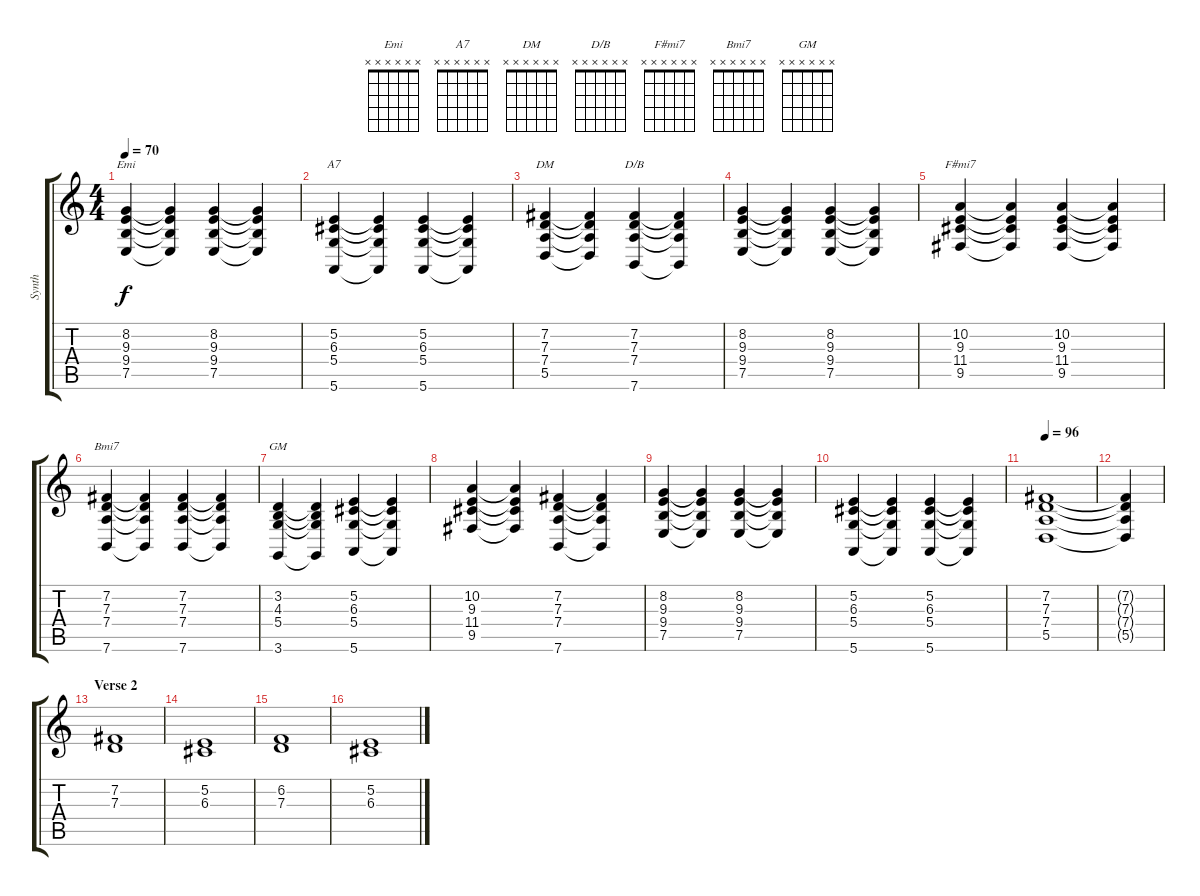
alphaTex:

\track ("Synth" "Synth") {instrument pad2warm}
\staff {score tabs}
\tuning (E4 B3 G3 D3 A2 E2) {hide}
\chord ("Emi" x x x x x x)
\chord ("A7" x x x x x x)
\chord ("DM" x x x x x x)
\chord ("D/B" x x x x x x)
\chord ("F#mi7" x x x x x x)
\chord ("Bmi7" x x x x x x)
\chord ("GM" x x x x x x)
\ts (4 4)
\tempo 70
\clef g2
\ks c
(8.2 9.3 9.4 7.5).4{ch "Emi" dy f} (8.2{t} 9.3{t} 9.4{t} 7.5{t}).4 (8.2 9.3 9.4 7.5).4 (8.2{t} 9.3{t} 9.4{t} 7.5{t}).4 |
(5.2 6.3 5.4 5.6).4{ch "A7"} (5.2{t} 6.3{t} 5.4{t} 5.6{t}).4 (5.2 6.3 5.4 5.6).4 (5.2{t} 6.3{t} 5.4{t} 5.6{t}).4 |
(7.2 7.3 7.4 5.5).4{ch "DM"} (7.2{t} 7.3{t} 7.4{t} 5.5{t}).4 (7.2 7.3 7.4 7.6).4{ch "D/B"} (7.2{t} 7.3{t} 7.4{t} 7.6{t}).4 |
(8.2 9.3 9.4 7.5).4 (8.2{t} 9.3{t} 9.4{t} 7.5{t}).4 (8.2 9.3 9.4 7.5).4 (8.2{t} 9.3{t} 9.4{t} 7.5{t}).4 |
(10.2 9.3 11.4 9.5).4{ch "F#mi7"} (10.2{t} 9.3{t} 11.4{t} 9.5{t}).4 (10.2 9.3 11.4 9.5).4 (10.2{t} 9.3{t} 11.4{t} 9.5{t}).4 |
(7.2 7.3 7.4 7.6).4{ch "Bmi7"} (7.2{t} 7.3{t} 7.4{t} 7.6{t}).4 (7.2 7.3 7.4 7.6).4 (7.2{t} 7.3{t} 7.4{t} 7.6{t}).4 |
(3.2 4.3 5.4 3.6).4{ch "GM"} (3.2{t} 4.3{t} 5.4{t} 3.6{t}).4 (5.2 6.3 5.4 5.6).4 (5.2{t} 6.3{t} 5.4{t} 5.6{t}).4 |
(10.2 9.3 11.4 9.5).4 (10.2{t} 9.3{t} 11.4{t} 9.5{t}).4 (7.2 7.3 7.4 7.6).4 (7.2{t} 7.3{t} 7.4{t} 7.6{t}).4 |
(8.2 9.3 9.4 7.5).4 (8.2{t} 9.3{t} 9.4{t} 7.5{t}).4 (8.2 9.3 9.4 7.5).4 (8.2{t} 9.3{t} 9.4{t} 7.5{t}).4 |
(5.2 6.3 5.4 5.6).4 (5.2{t} 6.3{t} 5.4{t} 5.6{t}).4 (5.2 6.3 5.4 5.6).4 (5.2{t} 6.3{t} 5.4{t} 5.6{t}).4 |
\tempo 96
(7.2 7.3 7.4 5.5).1 |
(7.2{t} 7.3{t} 7.4{t} 5.5{t}).4 |
\section ("" "Verse 2")
(7.2 7.3).1 |
(5.2 6.3).1 |
(6.2 7.3).1 |
(5.2 6.3).1
